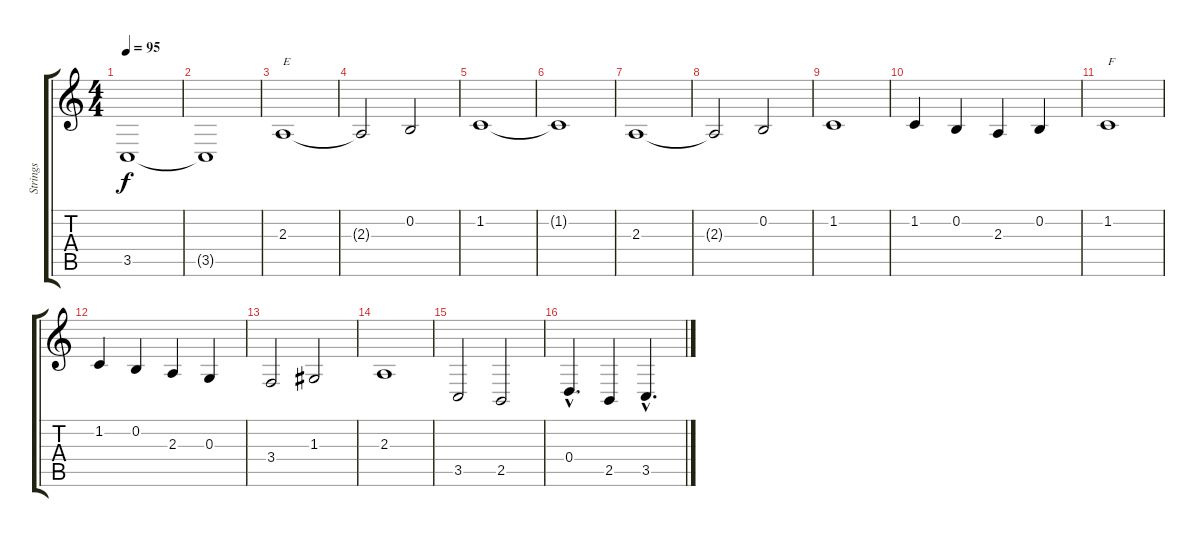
\track ("Strings " "Strings ") {instrument stringensemble2}
\staff {score tabs}
\tuning (E4 B3 G3 D3 A2 E2) {hide}
\ts (4 4)
\tempo 95
\clef g2
\ks c
3.5.1{dy f} |
3.5{t}.1 |
2.3.1{txt "E"} |
2.3{t}.2 0.2.2 |
1.2.1 |
1.2{t}.1 |
2.3.1 |
2.3{t}.2 0.2.2 |
1.2.1 |
1.2.4 0.2.4 2.3.4 0.2.4 |
1.2.1{txt "F"} |
1.2.4 0.2.4 2.3.4 0.3.4 |
3.4.2 1.3.2 |
2.3.1 |
3.5.2 2.5.2 |
0.4{hac}.4{d} 2.5.4 3.5{hac}.4{d}
